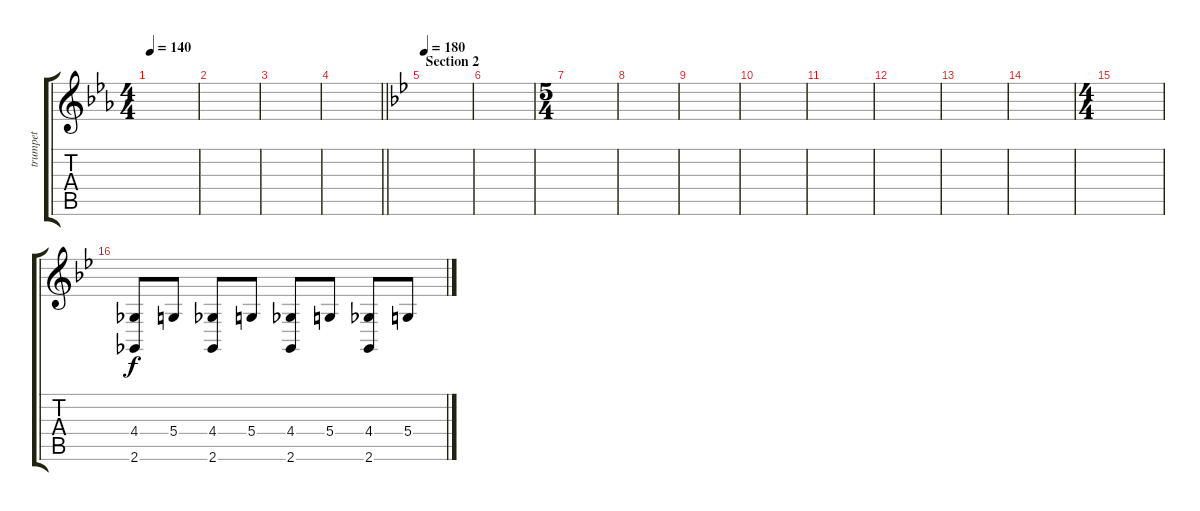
\track ("trumpet" "trumpet") {instrument trumpet}
\staff {score tabs}
\tuning (E4 B3 G3 D3 A2 E2) {hide}
\ts (4 4)
\tempo 140
\clef g2
\ks eb
|
|
|
\barLineRight lightlight
|
\section ("" "Section 2")
\tempo 180
\ks bb
|
|
\ts (5 4)
|
|
|
|
|
|
|
|
\ts (4 4)
|
(4.4 2.6).8 5.4.8 (4.4 2.6).8 5.4.8 (4.4 2.6).8 5.4.8 (4.4 2.6).8 5.4.8
